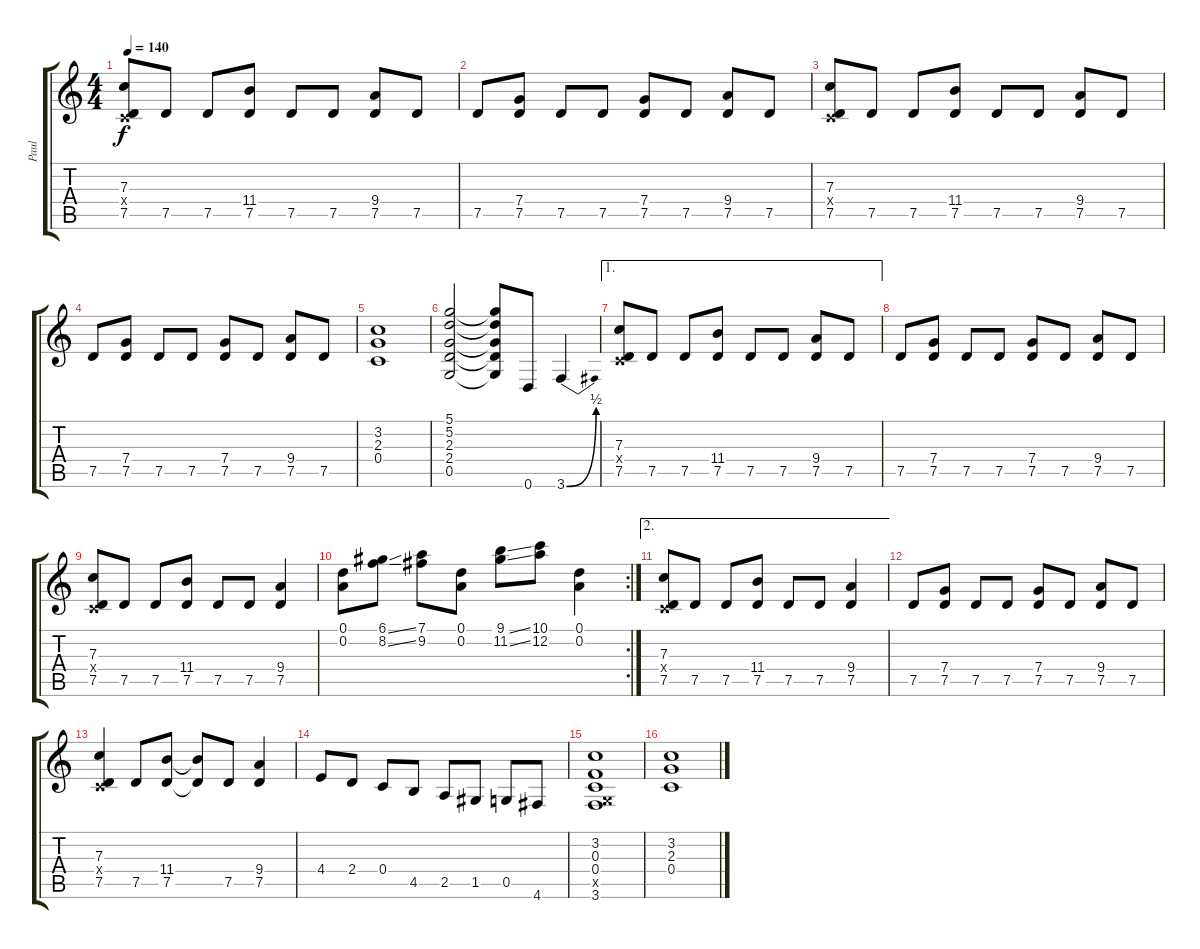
\track ("Paul" "Paul") {instrument distortionguitar}
\staff {score tabs}
\tuning (D4 A3 F3 C3 G2 D2) {hide}
\ts (4 4)
\tempo 140
\clef g2
\ks c
(7.3 0.4{x} 7.5).8{dy f} 7.5.8 7.5.8 (11.4 7.5).8 7.5.8 7.5.8 (9.4 7.5).8 7.5.8 |
7.5.8 (7.4 7.5).8 7.5.8 7.5.8 (7.4 7.5).8 7.5.8 (9.4 7.5).8 7.5.8 |
(7.3 0.4{x} 7.5).8 7.5.8 7.5.8 (11.4 7.5).8 7.5.8 7.5.8 (9.4 7.5).8 7.5.8 |
7.5.8 (7.4 7.5).8 7.5.8 7.5.8 (7.4 7.5).8 7.5.8 (9.4 7.5).8 7.5.8 |
(3.2 2.3 0.4).1 |
(5.1 5.2 2.3 2.4 0.5).2 (5.1{t} 5.2{t} 2.3{t} 2.4{t} 0.5{t}).8 0.6.8 3.6{be (bend 0 0 60 2)}.4 |
\ae 1
(7.3 0.4{x} 7.5).8 7.5.8 7.5.8 (11.4 7.5).8 7.5.8 7.5.8 (9.4 7.5).8 7.5.8 |
7.5.8 (7.4 7.5).8 7.5.8 7.5.8 (7.4 7.5).8 7.5.8 (9.4 7.5).8 7.5.8 |
(7.3 0.4{x} 7.5).8 7.5.8 7.5.8 (11.4 7.5).8 7.5.8 7.5.8 (9.4 7.5).4 |
\rc 2
(0.1 0.2).8 (6.1{ss} 8.2{ss}).8 (7.1 9.2).8 (0.1 0.2).8 (9.1{ss} 11.2{ss}).8 (10.1 12.2).8 (0.1 0.2).4 |
\ae 2
(7.3 0.4{x} 7.5).8 7.5.8 7.5.8 (11.4 7.5).8 7.5.8 7.5.8 (9.4 7.5).4 |
7.5.8 (7.4 7.5).8 7.5.8 7.5.8 (7.4 7.5).8 7.5.8 (9.4 7.5).8 7.5.8 |
(7.3 0.4{x} 7.5).4 7.5.8 (11.4 7.5).8 (11.4{t} 7.5{t}).8 7.5.8 (9.4 7.5).4 |
4.4.8 2.4.8 0.4.8 4.5.8 2.5.8 1.5.8 0.5.8 4.6.8 |
(3.2 0.3 0.4 0.5{x} 3.6).1 |
(3.2 2.3 0.4).1
